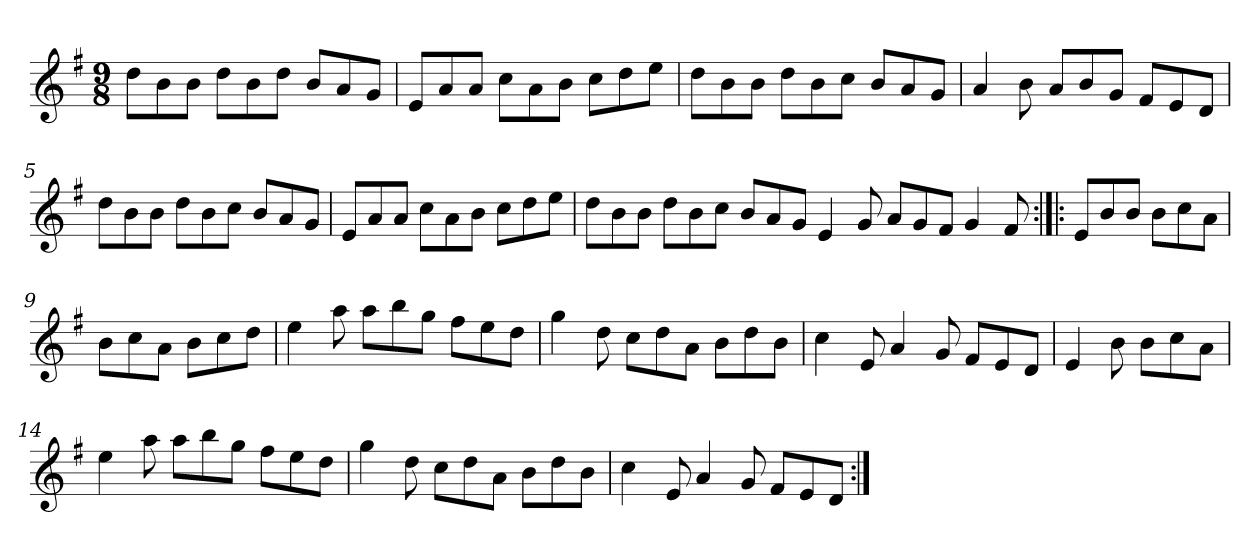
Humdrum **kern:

**kern
*part1
*staff1
*clefG2
*k[f#]
*G:
*M9/8
=1
8dd\L
8b\
8b\J
8dd\L
8b\
8dd\J
8b/L
8a/
8g/J
=2
8e/L
8a/
8a/J
8cc\L
8a\
8b\J
8cc\L
8dd\
8ee\J
=3
8dd\L
8b\
8b\J
8dd\L
8b\
8cc\J
8b/L
8a/
8g/J
=4
4a/
8b\
8a/L
8b/
8g/J
8f#/L
8e/
8d/J
=5
8dd\L
8b\
8b\J
8dd\L
8b\
8cc\J
8b/L
8a/
8g/J
!!LO:LB:g=z
=6
8e/L
8a/
8a/J
8cc\L
8a\
8b\J
8cc\L
8dd\
8ee\J
=7
8dd\L
8b\
8b\J
8dd\L
8b\
8cc\J
8b/L
8a/
8g/J
4e/
8g/
8a/L
8g/
8f#/J
4g/
8f#/
=8:|!|:
8e/L
8b/
8b/J
8b\L
8cc\
8a\J
=9
8b\L
8cc\
8a\J
8b\L
8cc\
8dd\J
!!LO:LB:g=z
=10
4ee\
8aa\
8aa\L
8bb\
8gg\J
8ff#\L
8ee\
8dd\J
=11
4gg\
8dd\
8cc\L
8dd\
8a\J
8b\L
8dd\
8b\J
=12
4cc\
8e/
4a/
8g/
8f#/L
8e/
8d/J
=13
4e/
8b\
8b\L
8cc\
8a\J
=14
4ee\
8aa\
8aa\L
8bb\
8gg\J
8ff#\L
8ee\
8dd\J
!!LO:LB:g=z
=15
4gg\
8dd\
8cc\L
8dd\
8a\J
8b\L
8dd\
8b\J
=16
4cc\
8e/
4a/
8g/
8f#/L
8e/
8d/J
=:|!
*-
